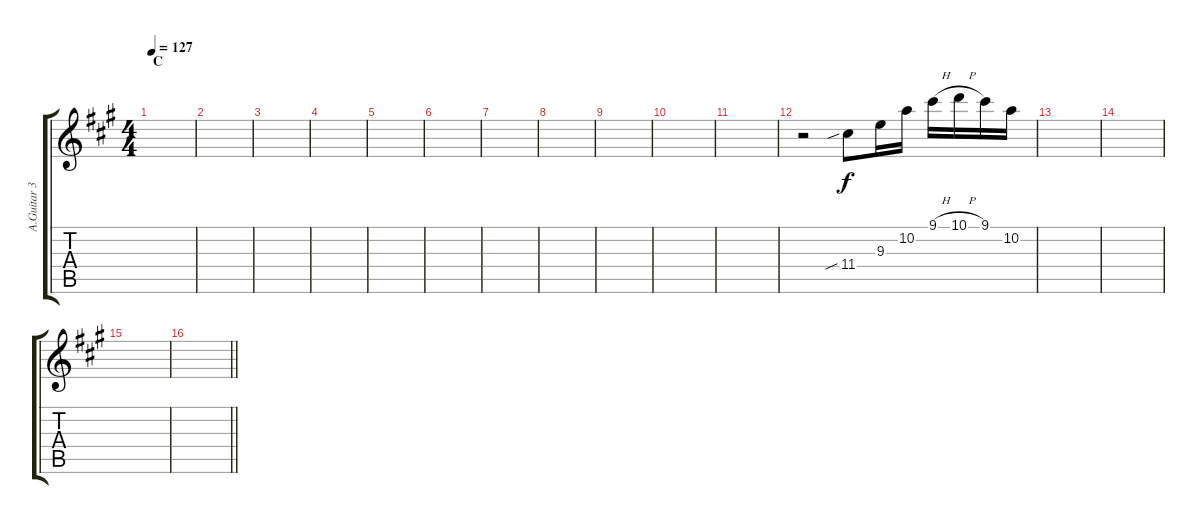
\track ("A.Guitar 3" "A.Guitar 3") {instrument acousticguitarsteel}
\staff {score tabs}
\tuning (E4 B3 G3 D3 A2 E2) {hide}
\ts (4 4)
\section ("" "C")
\tempo 127
\clef g2
\ks a
|
|
|
|
|
|
|
|
|
|
|
r.2 11.4{sib}.8 9.3.16 10.2.16 9.1{h}.16 10.1{h}.16 9.1.16 10.2.16 |
|
|
|
\barLineRight lightlight
